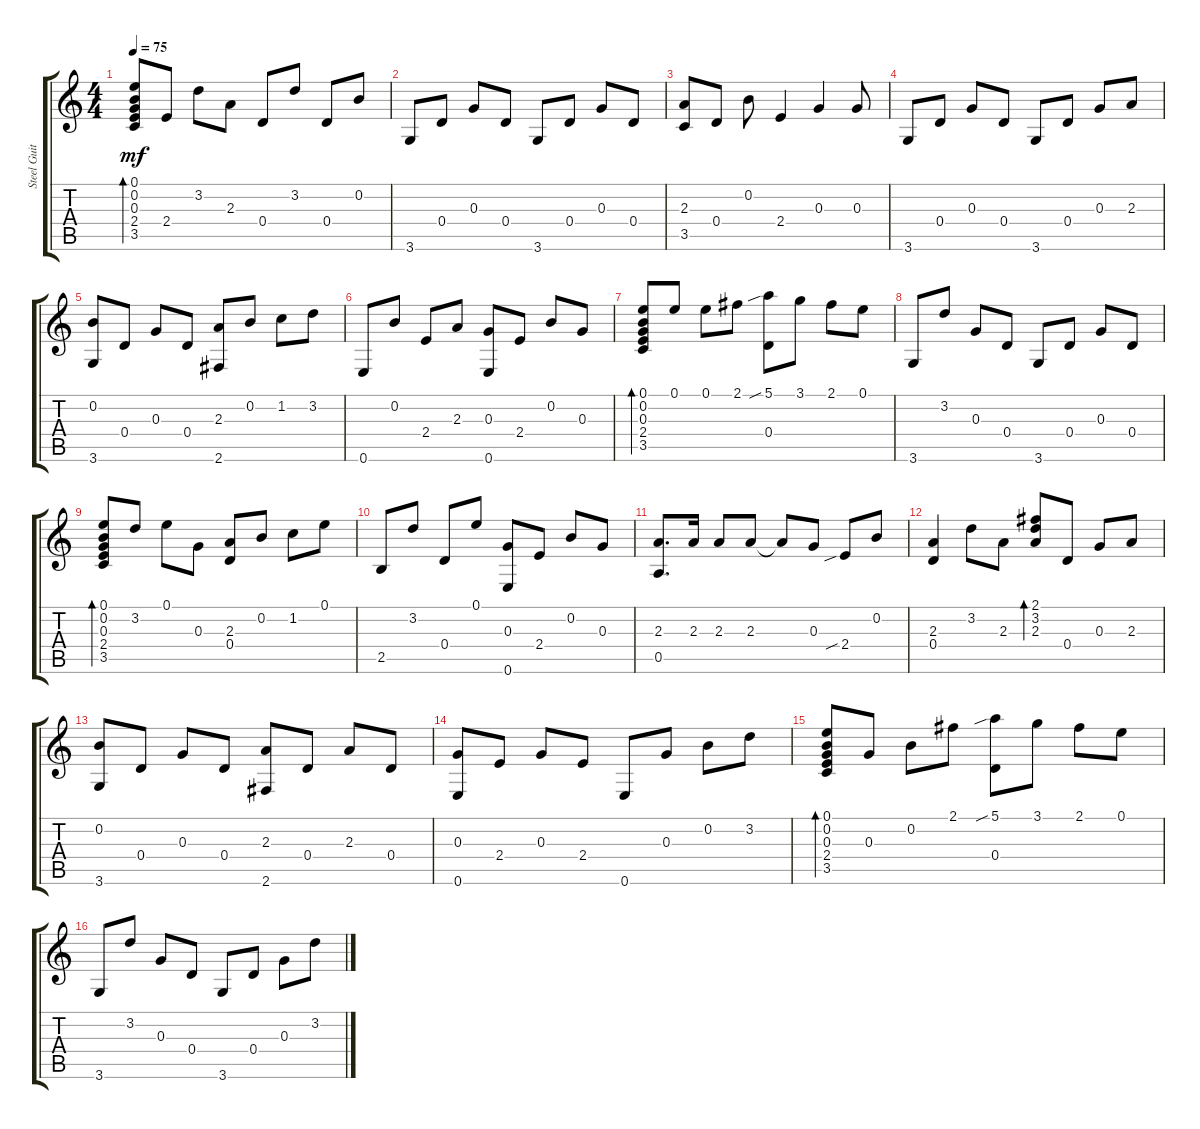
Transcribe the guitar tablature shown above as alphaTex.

\track ("Steel Guitar" "Steel Guit") {instrument acousticguitarsteel}
\staff {score tabs}
\tuning (E4 B3 G3 D3 A2 E2) {hide}
\ts (4 4)
\tempo 75
\clef g2
\ks c
(0.1 0.2 0.3 2.4 3.5).8{bd 60 dy mf instrument acousticguitarsteel} 2.4.8 3.2.8 2.3.8 0.4.8 3.2.8 0.4.8 0.2.8 |
3.6.8 0.4.8 0.3.8 0.4.8 3.6.8 0.4.8 0.3.8 0.4.8 |
(2.3 3.5).8 0.4.8 0.2.8 2.4.4 0.3.4 0.3.8 |
3.6.8 0.4.8 0.3.8 0.4.8 3.6.8 0.4.8 0.3.8 2.3.8 |
(0.2 3.6).8 0.4.8 0.3.8 0.4.8 (2.3 2.6).8 0.2.8 1.2.8 3.2.8 |
0.6.8 0.2.8 2.4.8 2.3.8 (0.3 0.6).8 2.4.8 0.2.8 0.3.8 |
(0.1 0.2 0.3 2.4 3.5).8{bd 60} 0.1.8 0.1.8 2.1.8 (5.1{sib} 0.4).8 3.1.8 2.1.8 0.1.8 |
3.6.8 3.2.8 0.3.8 0.4.8 3.6.8 0.4.8 0.3.8 0.4.8 |
(0.1 0.2 0.3 2.4 3.5).8{bd 60} 3.2.8 0.1.8 0.3.8 (2.3 0.4).8 0.2.8 1.2.8 0.1.8 |
2.5.8 3.2.8 0.4.8 0.1.8 (0.3 0.6).8 2.4.8 0.2.8 0.3.8 |
(2.3 0.5).8{d} 2.3.16 2.3.8 2.3.8 2.3{t}.8 0.3.8 2.4{sib}.8 0.2.8 |
(2.3 0.4).4 3.2.8 2.3.8 (2.1 3.2 2.3).8{bd 60} 0.4.8 0.3.8 2.3.8 |
(0.2 3.6).8 0.4.8 0.3.8 0.4.8 (2.3 2.6).8 0.4.8 2.3.8 0.4.8 |
(0.3 0.6).8 2.4.8 0.3.8 2.4.8 0.6.8 0.3.8 0.2.8 3.2.8 |
(0.1 0.2 0.3 2.4 3.5).8{bd 60} 0.3.8 0.2.8 2.1.8 (5.1{sib} 0.4).8 3.1.8 2.1.8 0.1.8 |
3.6.8 3.2.8 0.3.8 0.4.8 3.6.8 0.4.8 0.3.8 3.2.8
